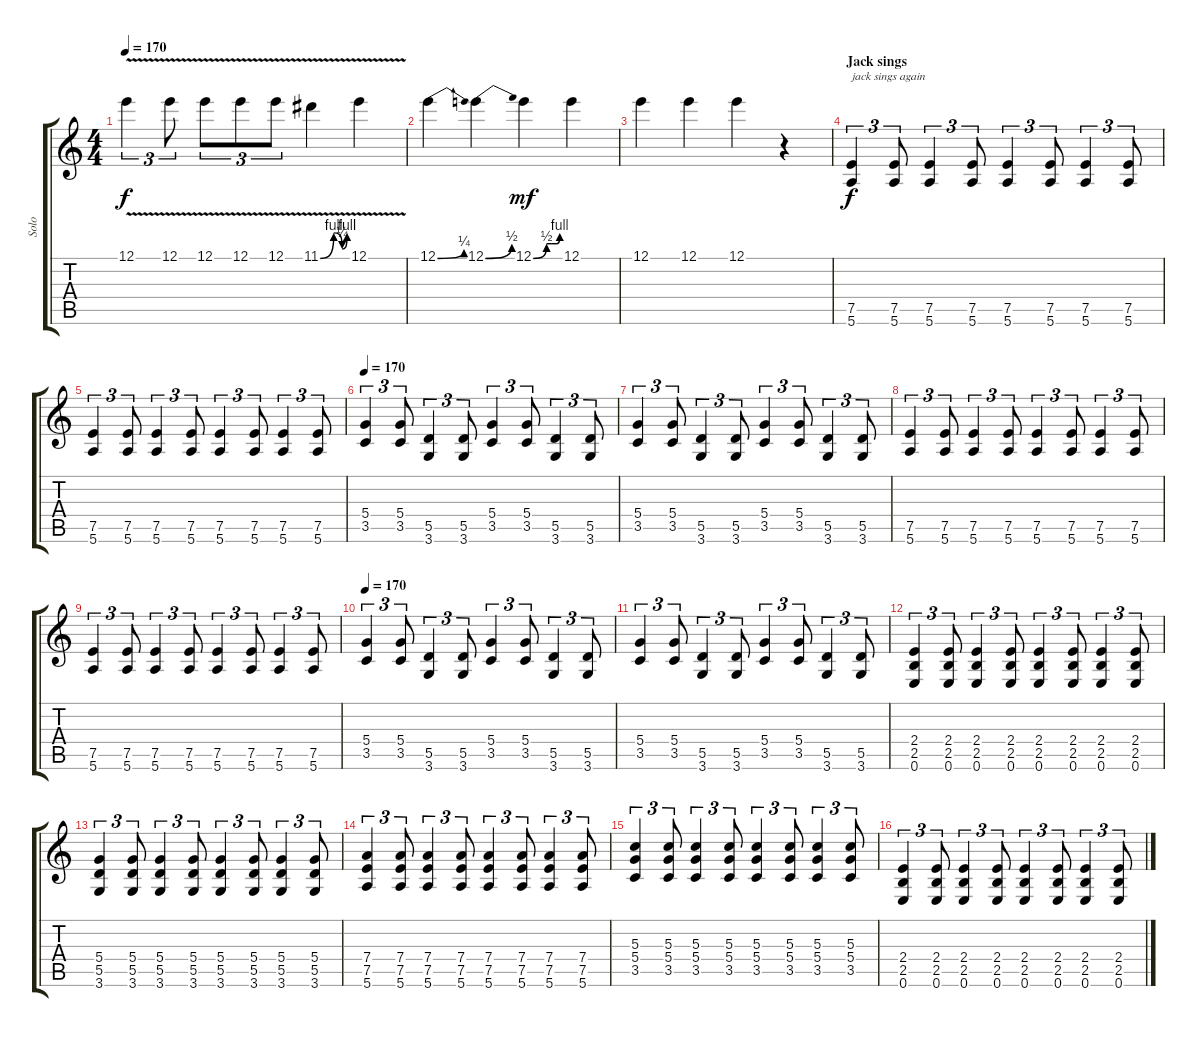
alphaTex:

\track ("Solo" "Solo") {instrument overdrivenguitar}
\staff {score tabs}
\tuning (E4 B3 G3 D3 A2 E2) {hide}
\ts (4 4)
\tempo 170
\clef g2
\ks c
12.1{v}.4{tu (3 2) dy f} 12.1{v}.8{tu (3 2)} 12.1{v}.8{tu (3 2)} 12.1{v}.8{tu (3 2)} 12.1{v}.8{tu (3 2)} 11.1{be (custom 0 0 30 4 49 1 60 4) v}.4 12.1{v}.4 |
12.1{be (bend 0 0 60 1)}.4 12.1{be (bend 0 0 60 2)}.4 12.1{be (custom 0 0 30 2 42 2 52 2 60 4)}.4{dy mf} 12.1.4 |
12.1.4 12.1.4 12.1.4 r.4 |
\section ("" "Jack sings")
(7.5 5.6).4{tu (3 2) txt "jack sings again" dy f} (7.5 5.6).8{tu (3 2)} (7.5 5.6).4{tu (3 2)} (7.5 5.6).8{tu (3 2)} (7.5 5.6).4{tu (3 2)} (7.5 5.6).8{tu (3 2)} (7.5 5.6).4{tu (3 2)} (7.5 5.6).8{tu (3 2)} |
(7.5 5.6).4{tu (3 2)} (7.5 5.6).8{tu (3 2)} (7.5 5.6).4{tu (3 2)} (7.5 5.6).8{tu (3 2)} (7.5 5.6).4{tu (3 2)} (7.5 5.6).8{tu (3 2)} (7.5 5.6).4{tu (3 2)} (7.5 5.6).8{tu (3 2)} |
\tempo 170
(5.4 3.5).4{tu (3 2)} (5.4 3.5).8{tu (3 2)} (5.5 3.6).4{tu (3 2)} (5.5 3.6).8{tu (3 2)} (5.4 3.5).4{tu (3 2)} (5.4 3.5).8{tu (3 2)} (5.5 3.6).4{tu (3 2)} (5.5 3.6).8{tu (3 2)} |
(5.4 3.5).4{tu (3 2)} (5.4 3.5).8{tu (3 2)} (5.5 3.6).4{tu (3 2)} (5.5 3.6).8{tu (3 2)} (5.4 3.5).4{tu (3 2)} (5.4 3.5).8{tu (3 2)} (5.5 3.6).4{tu (3 2)} (5.5 3.6).8{tu (3 2)} |
(7.5 5.6).4{tu (3 2)} (7.5 5.6).8{tu (3 2)} (7.5 5.6).4{tu (3 2)} (7.5 5.6).8{tu (3 2)} (7.5 5.6).4{tu (3 2)} (7.5 5.6).8{tu (3 2)} (7.5 5.6).4{tu (3 2)} (7.5 5.6).8{tu (3 2)} |
(7.5 5.6).4{tu (3 2)} (7.5 5.6).8{tu (3 2)} (7.5 5.6).4{tu (3 2)} (7.5 5.6).8{tu (3 2)} (7.5 5.6).4{tu (3 2)} (7.5 5.6).8{tu (3 2)} (7.5 5.6).4{tu (3 2)} (7.5 5.6).8{tu (3 2)} |
\tempo 170
(5.4 3.5).4{tu (3 2)} (5.4 3.5).8{tu (3 2)} (5.5 3.6).4{tu (3 2)} (5.5 3.6).8{tu (3 2)} (5.4 3.5).4{tu (3 2)} (5.4 3.5).8{tu (3 2)} (5.5 3.6).4{tu (3 2)} (5.5 3.6).8{tu (3 2)} |
(5.4 3.5).4{tu (3 2)} (5.4 3.5).8{tu (3 2)} (5.5 3.6).4{tu (3 2)} (5.5 3.6).8{tu (3 2)} (5.4 3.5).4{tu (3 2)} (5.4 3.5).8{tu (3 2)} (5.5 3.6).4{tu (3 2)} (5.5 3.6).8{tu (3 2)} |
(2.4 2.5 0.6).4{tu (3 2)} (2.4 2.5 0.6).8{tu (3 2)} (2.4 2.5 0.6).4{tu (3 2)} (2.4 2.5 0.6).8{tu (3 2)} (2.4 2.5 0.6).4{tu (3 2)} (2.4 2.5 0.6).8{tu (3 2)} (2.4 2.5 0.6).4{tu (3 2)} (2.4 2.5 0.6).8{tu (3 2)} |
(5.4 5.5 3.6).4{tu (3 2)} (5.4 5.5 3.6).8{tu (3 2)} (5.4 5.5 3.6).4{tu (3 2)} (5.4 5.5 3.6).8{tu (3 2)} (5.4 5.5 3.6).4{tu (3 2)} (5.4 5.5 3.6).8{tu (3 2)} (5.4 5.5 3.6).4{tu (3 2)} (5.4 5.5 3.6).8{tu (3 2)} |
(7.4 7.5 5.6).4{tu (3 2)} (7.4 7.5 5.6).8{tu (3 2)} (7.4 7.5 5.6).4{tu (3 2)} (7.4 7.5 5.6).8{tu (3 2)} (7.4 7.5 5.6).4{tu (3 2)} (7.4 7.5 5.6).8{tu (3 2)} (7.4 7.5 5.6).4{tu (3 2)} (7.4 7.5 5.6).8{tu (3 2)} |
(5.3 5.4 3.5).4{tu (3 2)} (5.3 5.4 3.5).8{tu (3 2)} (5.3 5.4 3.5).4{tu (3 2)} (5.3 5.4 3.5).8{tu (3 2)} (5.3 5.4 3.5).4{tu (3 2)} (5.3 5.4 3.5).8{tu (3 2)} (5.3 5.4 3.5).4{tu (3 2)} (5.3 5.4 3.5).8{tu (3 2)} |
(2.4 2.5 0.6).4{tu (3 2)} (2.4 2.5 0.6).8{tu (3 2)} (2.4 2.5 0.6).4{tu (3 2)} (2.4 2.5 0.6).8{tu (3 2)} (2.4 2.5 0.6).4{tu (3 2)} (2.4 2.5 0.6).8{tu (3 2)} (2.4 2.5 0.6).4{tu (3 2)} (2.4 2.5 0.6).8{tu (3 2)}
